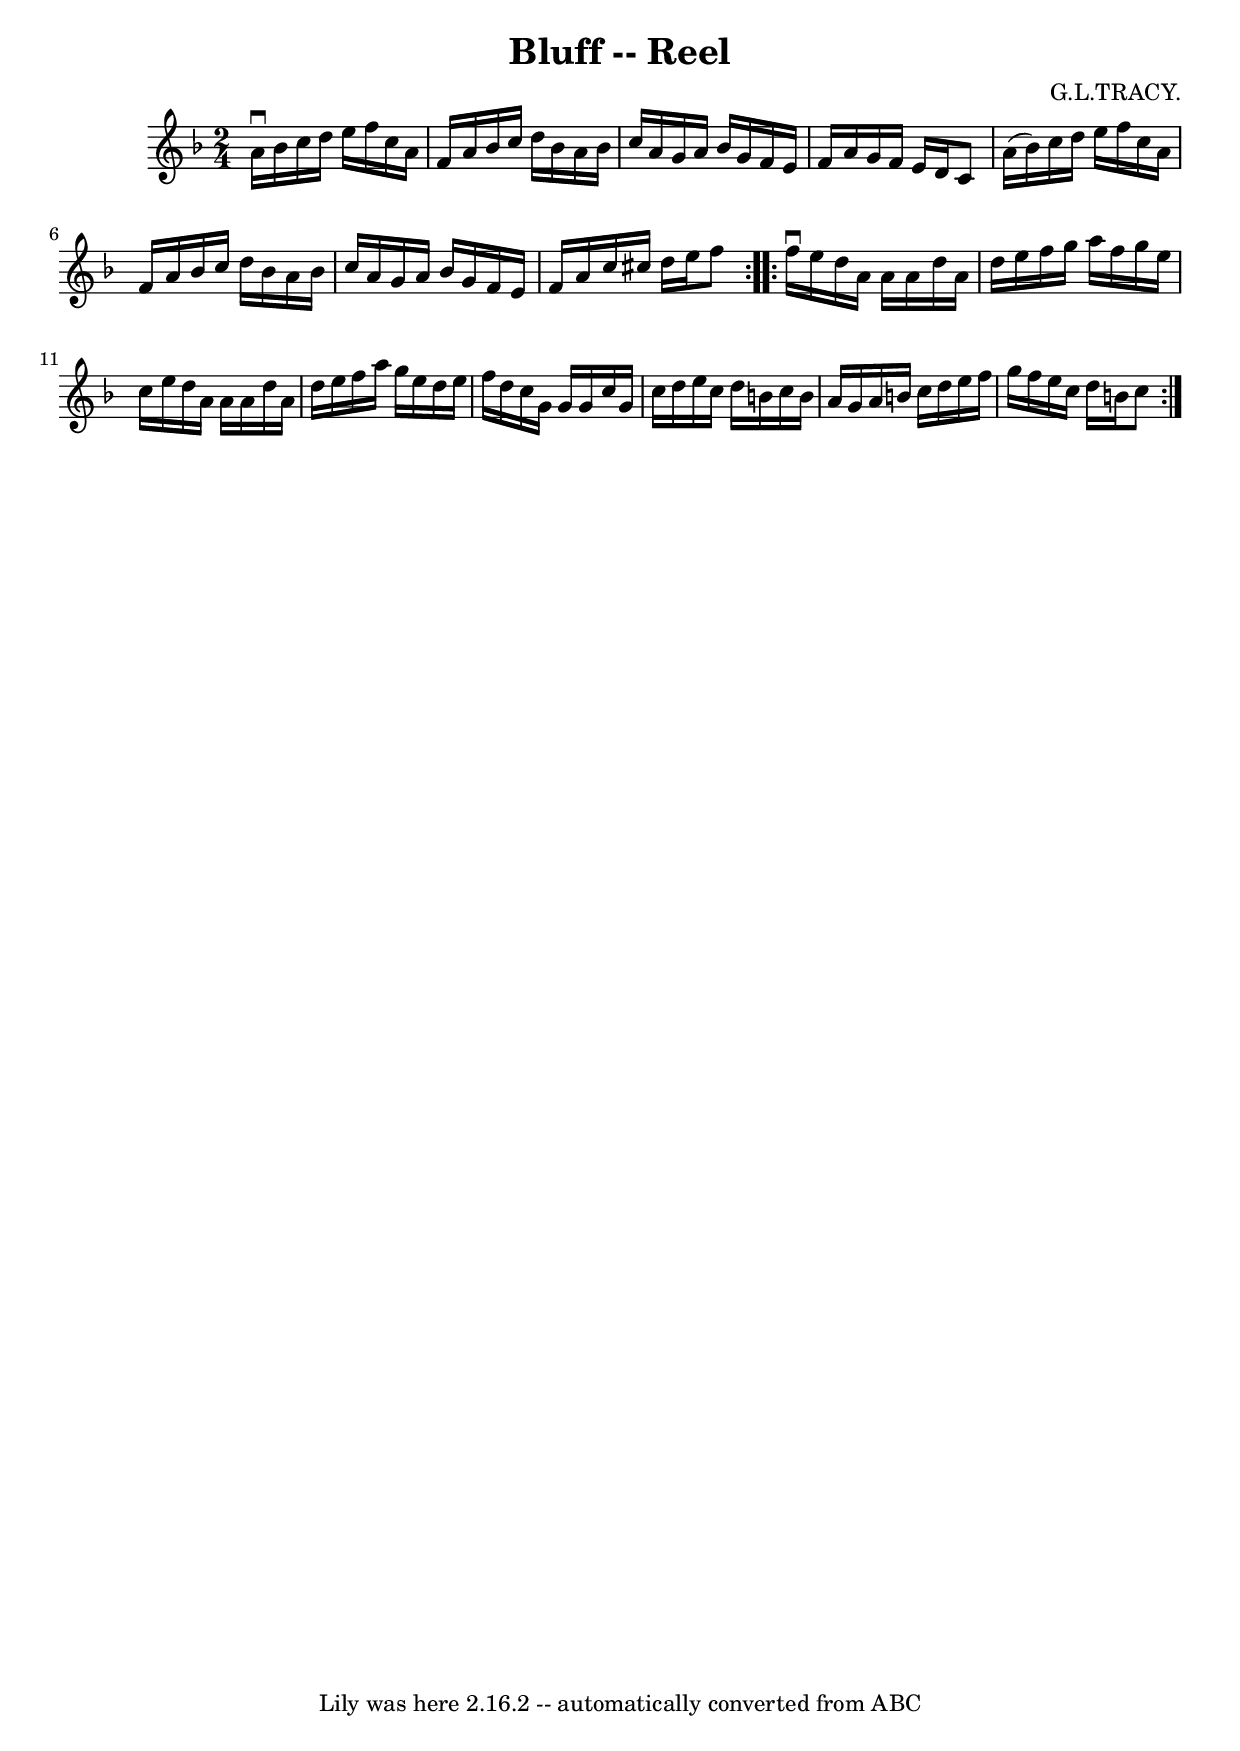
\version "2.16.2"
\include "Mammoth.ily"
\header {
  %% book = "Ryan's Mammoth Collection"
 composer = "G.L.TRACY."
 crossRefNumber = "1"
 footnotes = "\\\\278"
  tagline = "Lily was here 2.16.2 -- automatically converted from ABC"
  title = "Bluff -- Reel"

}
voicedefault =  {



  \repeat volta 2 {

    \time 2/4 
    \key f \major a'16^\downbow bes'16   |
 c''16 d''16 e''16 f''16 c''16 a'16 f'16 a'16     |
 bes'16 c''16 d''16 bes'16 a'16 bes'16 c''16 a'16     |
 g'16 a'16 bes'16 g'16 f'16 e'16 f'16 a'16     |
 g'16 f'16 e'16 d'16 c'8 a'16 (bes'16)    |
 c''16 d''16 e''16 f''16 c''16 a'16 f'16 a'16     |
 bes'16 c''16 d''16 bes'16 a'16 bes'16 c''16 a'16     |
 g'16 a'16 bes'16 g'16 f'16 e'16 f'16 a'16     |
 c''16   
 cis''16 d''16 e''16 f''8  
  }     
  \repeat volta 2 {
 f''16^\downbow e''16   |
 d''16 a'16 a'16 a'16 d''16 a'16 d''16 e''16     |
 f''16 g''16 a''16 f''16 g''16 e''16 c''16 e''16     |
 d''16 a'16 a'16 a'16 d''16 a'16 d''16 e''16     |
 f''16 a''16 g''16 e''16 d''16 e''16 f''16 d''16     |
 c''16 g'16 g'16 g'16 c''16 g'16 c''16 d''16     |
 e''16 c''16 d''16 b'16 c''16 b'16 a'16 g'16     |
 a'16 b'16 c''16 d''16 e''16 f''16 g''16 f''16     |
 e''16 c''16 d''16 b'16 c''8  
  }   

}

\score{
  <<

    \context Staff="default"
    {
      \voicedefault 
      
    }

  >>
  \layout {
    
  }
  \midi {
  }

}
